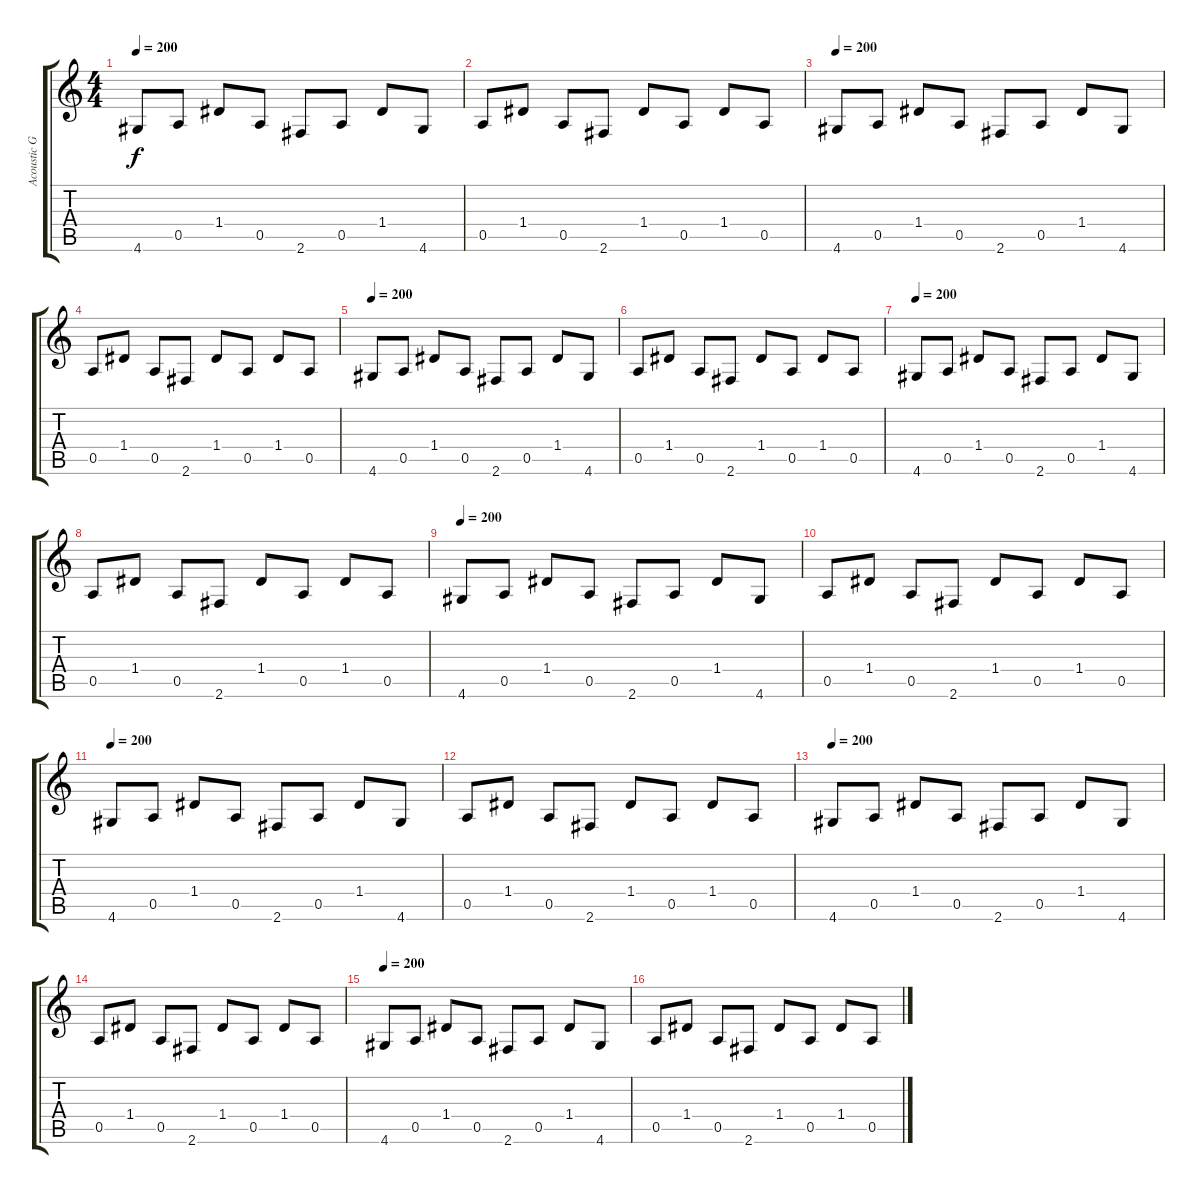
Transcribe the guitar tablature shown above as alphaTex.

\track ("Acoustic Guitar" "Acoustic G") {instrument acousticguitarsteel}
\staff {score tabs}
\tuning (E4 B3 G3 D3 A2 E2) {hide}
\ts (4 4)
\tempo 200
\clef g2
\ks c
4.6.8{dy f} 0.5.8 1.4.8 0.5.8 2.6.8 0.5.8 1.4.8 4.6.8 |
0.5.8 1.4.8 0.5.8 2.6.8 1.4.8 0.5.8 1.4.8 0.5.8 |
\tempo 200
4.6.8 0.5.8 1.4.8 0.5.8 2.6.8 0.5.8 1.4.8 4.6.8 |
0.5.8 1.4.8 0.5.8 2.6.8 1.4.8 0.5.8 1.4.8 0.5.8 |
\tempo 200
4.6.8 0.5.8 1.4.8 0.5.8 2.6.8 0.5.8 1.4.8 4.6.8 |
0.5.8 1.4.8 0.5.8 2.6.8 1.4.8 0.5.8 1.4.8 0.5.8 |
\tempo 200
4.6.8 0.5.8 1.4.8 0.5.8 2.6.8 0.5.8 1.4.8 4.6.8 |
0.5.8 1.4.8 0.5.8 2.6.8 1.4.8 0.5.8 1.4.8 0.5.8 |
\tempo 200
4.6.8 0.5.8 1.4.8 0.5.8 2.6.8 0.5.8 1.4.8 4.6.8 |
0.5.8 1.4.8 0.5.8 2.6.8 1.4.8 0.5.8 1.4.8 0.5.8 |
\tempo 200
4.6.8 0.5.8 1.4.8 0.5.8 2.6.8 0.5.8 1.4.8 4.6.8 |
0.5.8 1.4.8 0.5.8 2.6.8 1.4.8 0.5.8 1.4.8 0.5.8 |
\tempo 200
4.6.8 0.5.8 1.4.8 0.5.8 2.6.8 0.5.8 1.4.8 4.6.8 |
0.5.8 1.4.8 0.5.8 2.6.8 1.4.8 0.5.8 1.4.8 0.5.8 |
\tempo 200
4.6.8 0.5.8 1.4.8 0.5.8 2.6.8 0.5.8 1.4.8 4.6.8 |
0.5.8 1.4.8 0.5.8 2.6.8 1.4.8 0.5.8 1.4.8 0.5.8
